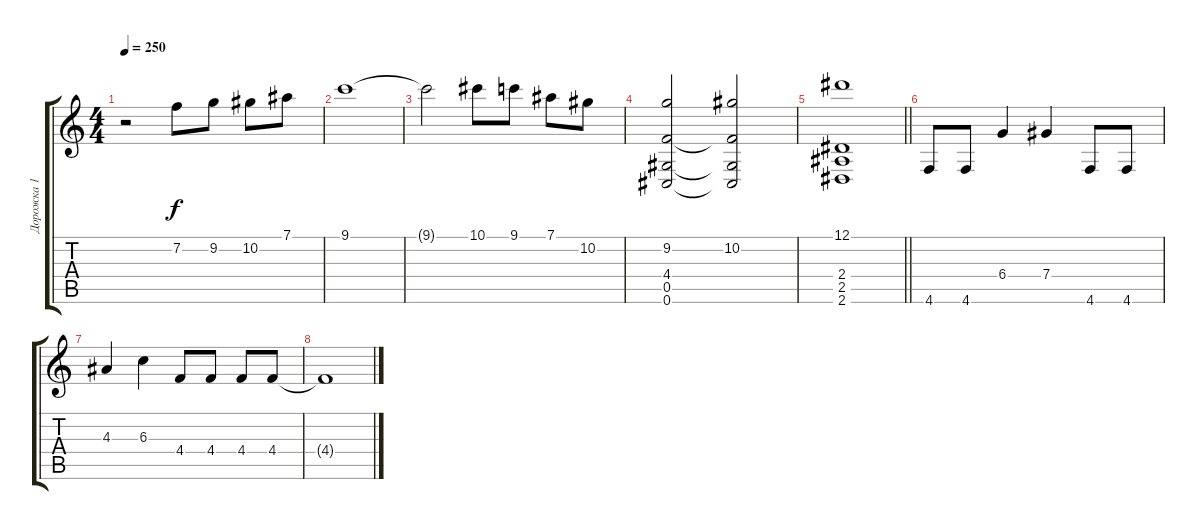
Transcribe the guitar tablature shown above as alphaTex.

\track ("Дорожка 1" "Дорожка 1") {instrument distortionguitar}
\staff {score tabs}
\tuning (Eb4 Bb3 Gb3 Db3 Ab2 Db2) {hide}
\ts (4 4)
\tempo 250
\clef g2
\ks c
r.2{dy f} 7.2.8 9.2.8 10.2.8 7.1.8 |
9.1.1 |
9.1{t}.2 10.1.8 9.1.8 7.1.8 10.2.8 |
(9.2 4.4 0.5 0.6).2 (10.2 4.4{t} 0.5{t} 0.6{t}).2 |
\barLineRight lightlight
(12.1 2.4 2.5 2.6).1 |
4.6.8 4.6.8 6.4.4 7.4.4 4.6.8 4.6.8 |
4.3.4 6.3.4 4.4.8 4.4.8 4.4.8 4.4.8 |
4.4{t}.1
